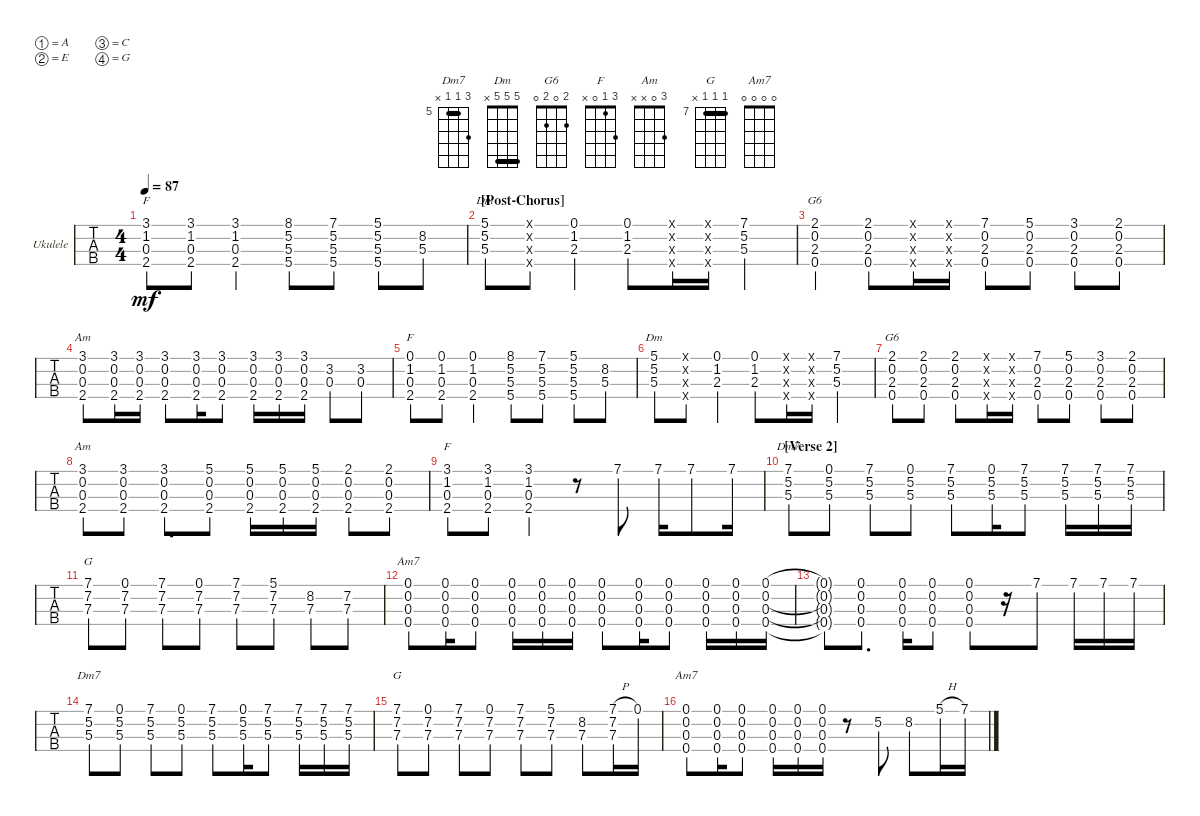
\bracketExtendMode groupsimilarinstruments
\firstSystemTrackNameOrientation horizontal
\otherSystemsTrackNameOrientation horizontal
\track ("" "Ukulele") {instrument shamisen}
\staff {tabs}
\tuning (A4 E4 C4 G4)
\chord ("Dm7" 7 5 5 x) {firstfret 5 barre 5}
\chord ("Dm" 5 5 5 x) {barre (5 5)}
\chord ("G6" 2 0 x x)
\chord ("F" 0 1 0 x)
\chord ("Am" 3 0 x x)
\chord ("F" 3 1 0 x)
\chord ("G6" 2 0 2 0)
\chord ("G" 7 7 7 x) {firstfret 7 barre (7 7)}
\chord ("Am7" 0 0 0 0)
\ts (4 4)
\tempo 87
\clef g2
\ks aminor
(3.1 1.2 0.3 2.4).8{ch "F" dy mf} (3.1 1.2 0.3 2.4).8 (3.1 1.2 0.3 2.4).4 (8.1 5.2 5.3 5.4).8 (7.1 5.4 5.3 5.2).8 (5.1 5.2 5.3 5.4).8 (8.2 5.3).8 |
\section ("" "[Post-Chorus]")
(5.2 5.1 5.3).8{ch "Dm"} (0.1{x} 0.2{x} 0.3{x} 0.4{x}).8 (0.1 1.2 2.3).4 (2.3 1.2 0.1).8 (0.1{x} 0.2{x} 0.3{x} 0.4{x}).16 (0.4{x} 0.3{x} 0.2{x} 0.1{x}).16 (7.1 5.2 5.3).4 |
(2.1 0.2 2.3 0.4).4{ch "G6"} (2.1 0.2 2.3 0.4).8 (0.4{x} 0.3{x} 0.2{x} 0.1{x}).16 (0.1{x} 0.2{x} 0.3{x} 0.4{x}).16 (7.1 0.2 2.3 0.4).8 (5.1 0.2 2.3 0.4).8 (3.1 0.2 2.3 0.4).8 (2.1 0.2 2.3 0.4).8 |
(3.1 0.2 0.3 2.4).8{ch "Am"} (3.1 0.3 0.2 2.4).16 (3.1 0.3 0.2 2.4).16 (3.1 0.3 0.2 2.4).8 (3.1 0.3 0.2 2.4).16 (3.1 0.3 0.2 2.4).8 (3.1 0.3 0.2 2.4).16 (3.1 0.3 0.2 2.4).16 (3.1 0.2 0.3 2.4).16 (3.2 0.3).8 (3.2 0.3).8 |
(0.1 1.2 0.3 2.4).8{ch "F"} (0.1 1.2 0.3 2.4).8 (0.1 1.2 0.3 2.4).4 (8.1 5.2 5.3 5.4).8 (7.1 5.4 5.3 5.2).8 (5.1 5.2 5.3 5.4).8 (8.2 5.3).8 |
(5.2 5.1 5.3).8{ch "Dm"} (0.1{x} 0.2{x} 0.3{x} 0.4{x}).8 (0.1 1.2 2.3).4 (2.3 1.2 0.1).8 (0.1{x} 0.2{x} 0.3{x} 0.4{x}).16 (0.4{x} 0.3{x} 0.2{x} 0.1{x}).16 (7.1 5.2 5.3).4 |
(2.1 0.2 2.3 0.4).8{ch "G6"} (2.1 0.2 2.3 0.4).8 (2.1 0.2 2.3 0.4).8 (0.4{x} 0.3{x} 0.2{x} 0.1{x}).16 (0.1{x} 0.2{x} 0.3{x} 0.4{x}).16 (7.1 0.2 2.3 0.4).8 (5.1 0.2 2.3 0.4).8 (3.1 0.2 2.3 0.4).8 (2.1 0.2 2.3 0.4).8 |
(3.1 0.2 0.3 2.4).8{ch "Am"} (3.1 0.2 0.3 2.4).8 (3.1 0.2 0.3 2.4).8{d} (5.1 0.2 0.3 2.4).8 (5.1 0.2 0.3 2.4).16 (5.1 0.2 0.3 2.4).16 (5.1 0.2 0.3 2.4).16 (2.1 0.2 0.3 2.4).8 (2.1 2.4 0.3 0.2).8 |
(3.1 1.2 0.3 2.4).8{ch "F"} (3.1 1.2 0.3 2.4).8 (3.1 1.2 0.3 2.4).4 r.8 7.1.8 7.1.16 7.1.8 7.1.16 |
\section ("" "[Verse 2]")
(7.1 5.3 5.2).8{ch "Dm7"} (0.1 5.2 5.3).8 (7.1 5.3 5.2).8 (0.1 5.2 5.3).8 (7.1 5.3 5.2).8 (0.1 5.2 5.3).16 (7.1 5.3 5.2).8 (7.1 5.2 5.3).16 (7.1 5.2 5.3).16 (7.1 5.2 5.3).16 |
(7.1 7.3 7.2).8{ch "G"} (0.1 7.2 7.3).8 (7.1 7.3 7.2).8 (0.1 7.2 7.3).8 (7.1 7.3 7.2).8 (5.1 7.2 7.3).8 (8.2 7.3).8 (7.2 7.3).8 |
(0.1 0.2 0.4 0.3).8{ch "Am7"} (0.1 0.4 0.3 0.2).16 (0.1 0.4 0.3 0.2).8 (0.1 0.4 0.3 0.2).16 (0.1 0.4 0.3 0.2).16 (0.3 0.4 0.1 0.2).16 (0.1 0.4 0.3 0.2).8 (0.1 0.4 0.3 0.2).16 (0.3 0.4 0.1 0.2).8 (0.1 0.4 0.3 0.2).16 (0.1 0.4 0.3 0.2).16 (0.3 0.4 0.1 0.2).16 |
(0.1{t} 0.2{t} 0.3{t} 0.4{t}).8 (0.1 0.4 0.3 0.2).8{d} (0.1 0.4 0.3 0.2).16 (0.1 0.4 0.3 0.2).8 (0.1 0.4 0.3 0.2).8 r.16 7.1.8 7.1.16 7.1.16 7.1.16 |
(7.1 5.3 5.2).8{ch "Dm7"} (0.1 5.2 5.3).8 (7.1 5.3 5.2).8 (0.1 5.2 5.3).8 (7.1 5.3 5.2).8 (0.1 5.2 5.3).16 (7.1 5.3 5.2).8 (7.1 5.2 5.3).16 (7.1 5.2 5.3).16 (7.1 5.2 5.3).16 |
(7.1 7.3 7.2).8{ch "G"} (0.1 7.3 7.2).8 (7.1 7.3 7.2).8 (0.1 7.2 7.3).8 (7.1 7.3 7.2).8 (5.1 7.2 7.3).8 (8.2 7.3).8 (7.1{h} 7.2 7.3).16 0.1.16 |
(0.1 0.2 0.3 0.4).8{ch "Am7"} (0.1 0.4 0.3 0.2).16 (0.1 0.4 0.3 0.2).8 (0.1 0.4 0.3 0.2).16 (0.1 0.4 0.3 0.2).16 (0.3 0.4 0.1 0.2).16 r.8 5.2{st}.8 8.2{st}.8 5.1{h}.16 7.1.16
